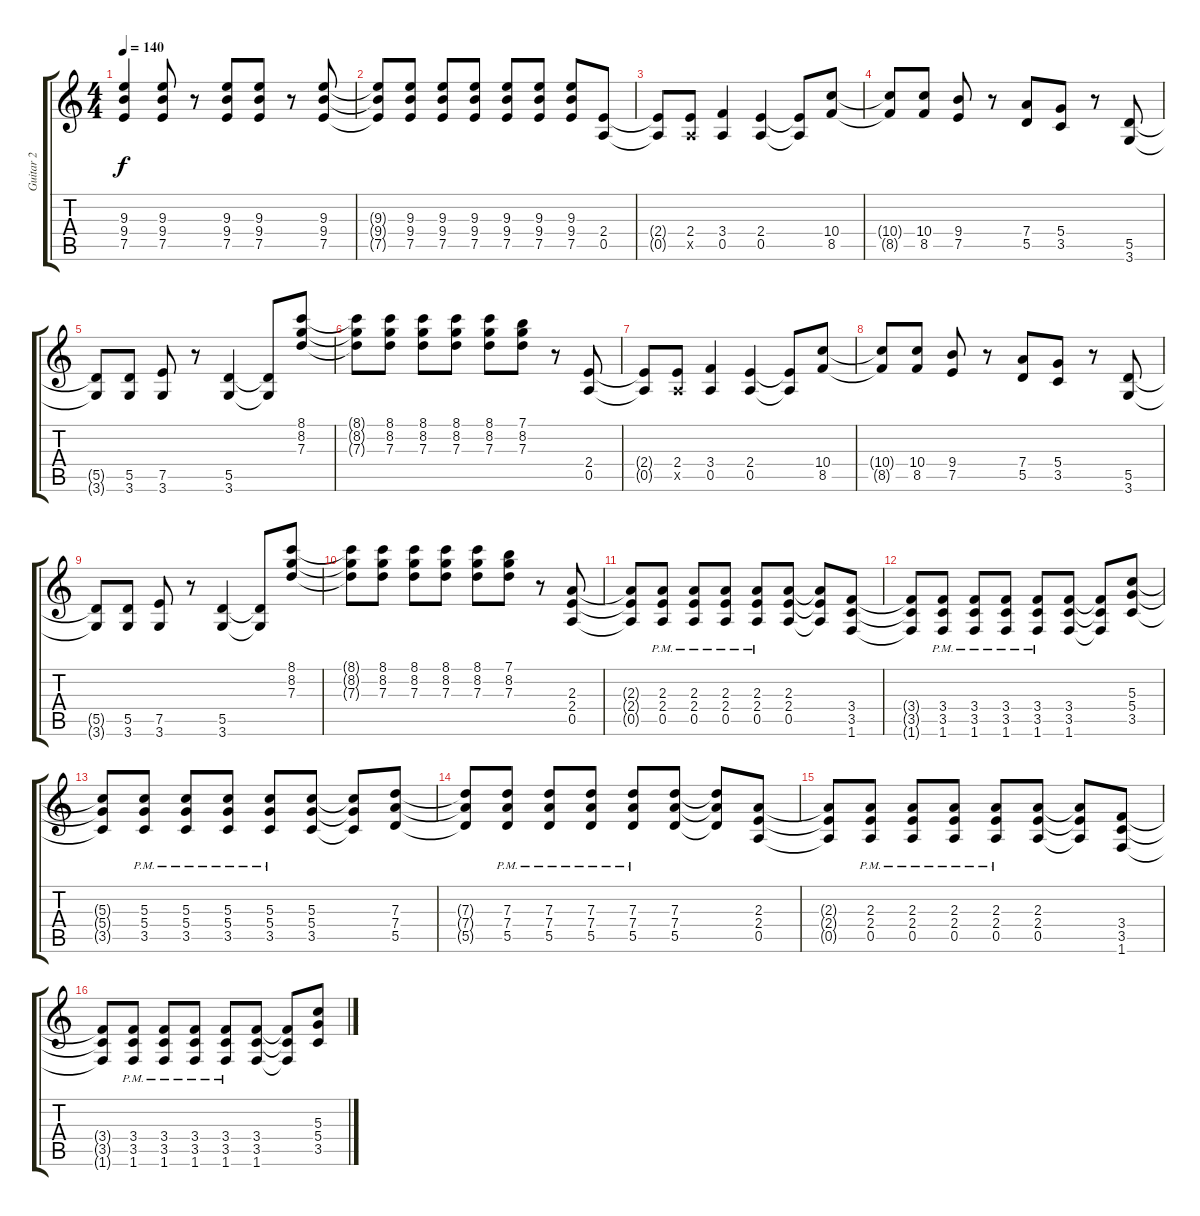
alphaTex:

\track ("Guitar 2" "Guitar 2") {instrument distortionguitar}
\staff {score tabs}
\tuning (E4 B3 G3 D3 A2 E2) {hide}
\ts (4 4)
\tempo 140
\clef g2
\ks c
(9.3{t} 9.4{t} 7.5{t}).4{dy f} (9.3 9.4 7.5).8 r.8 (9.3 9.4 7.5).8 (9.3 9.4 7.5).8 r.8 (9.3 9.4 7.5).8 |
(9.3{t} 9.4{t} 7.5{t}).8 (9.3 9.4 7.5).8 (9.3 9.4 7.5).8 (9.3 9.4 7.5).8 (9.3 9.4 7.5).8 (9.3 9.4 7.5).8 (9.3 9.4 7.5).8 (2.4 0.5).8 |
(2.4{t} 0.5{t}).8 (2.4 0.5{x}).8 (3.4 0.5).4 (2.4 0.5).4 (2.4{t} 0.5{t}).8 (10.4 8.5).8 |
(10.4{t} 8.5{t}).8 (10.4 8.5).8 (9.4 7.5).8 r.8 (7.4 5.5).8 (5.4 3.5).8 r.8 (5.5 3.6).8 |
(5.5{t} 3.6{t}).8 (5.5 3.6).8 (7.5 3.6).8 r.8 (5.5 3.6).4 (5.5{t} 3.6{t}).8 (8.1 8.2 7.3).8 |
(8.1{t} 8.2{t} 7.3{t}).8 (8.1 8.2 7.3).8 (8.1 8.2 7.3).8 (8.1 8.2 7.3).8 (8.1 8.2 7.3).8 (7.1 8.2 7.3).8 r.8 (2.4 0.5).8 |
(2.4{t} 0.5{t}).8 (2.4 0.5{x}).8 (3.4 0.5).4 (2.4 0.5).4 (2.4{t} 0.5{t}).8 (10.4 8.5).8 |
(10.4{t} 8.5{t}).8 (10.4 8.5).8 (9.4 7.5).8 r.8 (7.4 5.5).8 (5.4 3.5).8 r.8 (5.5 3.6).8 |
(5.5{t} 3.6{t}).8 (5.5 3.6).8 (7.5 3.6).8 r.8 (5.5 3.6).4 (5.5{t} 3.6{t}).8 (8.1 8.2 7.3).8 |
(8.1{t} 8.2{t} 7.3{t}).8 (8.1 8.2 7.3).8 (8.1 8.2 7.3).8 (8.1 8.2 7.3).8 (8.1 8.2 7.3).8 (7.1 8.2 7.3).8 r.8 (2.3 2.4 0.5).8 |
(2.3{t} 2.4{t} 0.5{t}).8 (2.3 2.4 0.5{pm}).8 (2.3{pm} 2.4 0.5).8 (2.3{pm} 2.4 0.5).8 (2.3{pm} 2.4 0.5).8 (2.3 2.4 0.5).8 (2.3{t} 2.4{t} 0.5{t}).8 (3.4 3.5 1.6).8 |
(3.4{t} 3.5{t} 1.6{t}).8 (3.4{pm} 3.5 1.6).8 (3.4{pm} 3.5 1.6).8 (3.4{pm} 3.5 1.6).8 (3.4{pm} 3.5 1.6).8 (3.4 3.5 1.6).8 (3.4{t} 3.5{t} 1.6{t}).8 (5.3 5.4 3.5).8 |
(5.3{t} 5.4{t} 3.5{t}).8 (5.3{pm} 5.4 3.5).8 (5.3{pm} 5.4 3.5).8 (5.3{pm} 5.4 3.5).8 (5.3{pm} 5.4 3.5).8 (5.3 5.4 3.5).8 (5.3{t} 5.4{t} 3.5{t}).8 (7.3 7.4 5.5).8 |
(7.3{t} 7.4{t} 5.5{t}).8 (7.3 7.4 5.5{pm}).8 (7.3 7.4 5.5{pm}).8 (7.3 7.4 5.5{pm}).8 (7.3 7.4 5.5{pm}).8 (7.3 7.4 5.5).8 (7.3{t} 7.4{t} 5.5{t}).8 (2.3 2.4 0.5).8 |
(2.3{t} 2.4{t} 0.5{t}).8 (2.3 2.4 0.5{pm}).8 (2.3{pm} 2.4 0.5).8 (2.3{pm} 2.4 0.5).8 (2.3{pm} 2.4 0.5).8 (2.3 2.4 0.5).8 (2.3{t} 2.4{t} 0.5{t}).8 (3.4 3.5 1.6).8 |
(3.4{t} 3.5{t} 1.6{t}).8 (3.4{pm} 3.5 1.6).8 (3.4{pm} 3.5 1.6).8 (3.4{pm} 3.5 1.6).8 (3.4{pm} 3.5 1.6).8 (3.4 3.5 1.6).8 (3.4{t} 3.5{t} 1.6{t}).8 (5.3 5.4 3.5).8
